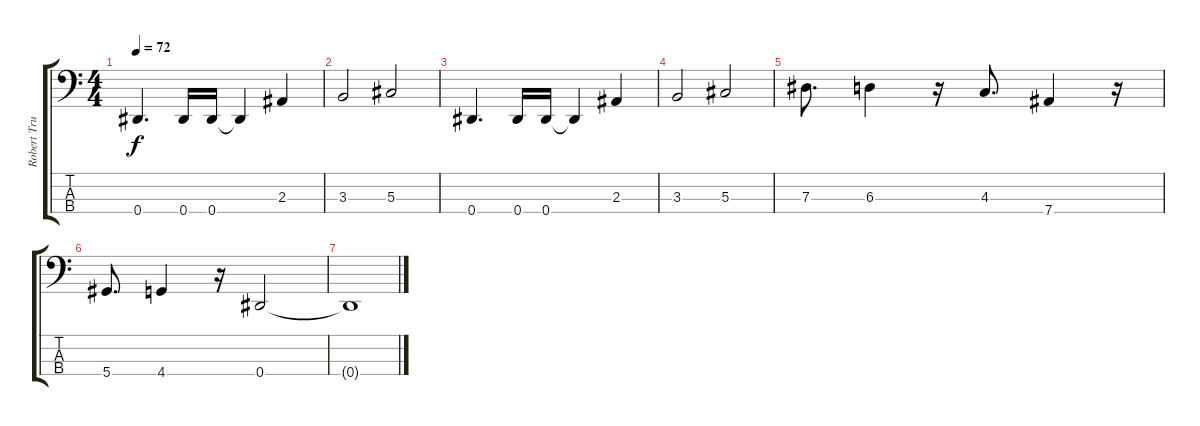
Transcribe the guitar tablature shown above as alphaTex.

\track ("Robert Trujillo" "Robert Tru") {instrument electricbassfinger}
\staff {score tabs}
\tuning (Gb2 Db2 Ab1 Eb1) {hide}
\ts (4 4)
\tempo 72
\clef f4
\ks c
0.4.4{d dy f} 0.4.16 0.4.16 0.4{t}.4 2.3.4 |
3.3.2 5.3.2 |
0.4.4{d} 0.4.16 0.4.16 0.4{t}.4 2.3.4 |
3.3.2 5.3.2 |
7.3.8{d} 6.3.4 r.16 4.3.8{d} 7.4.4 r.16 |
5.4.8{d} 4.4.4 r.16 0.4.2 |
0.4{t}.1
